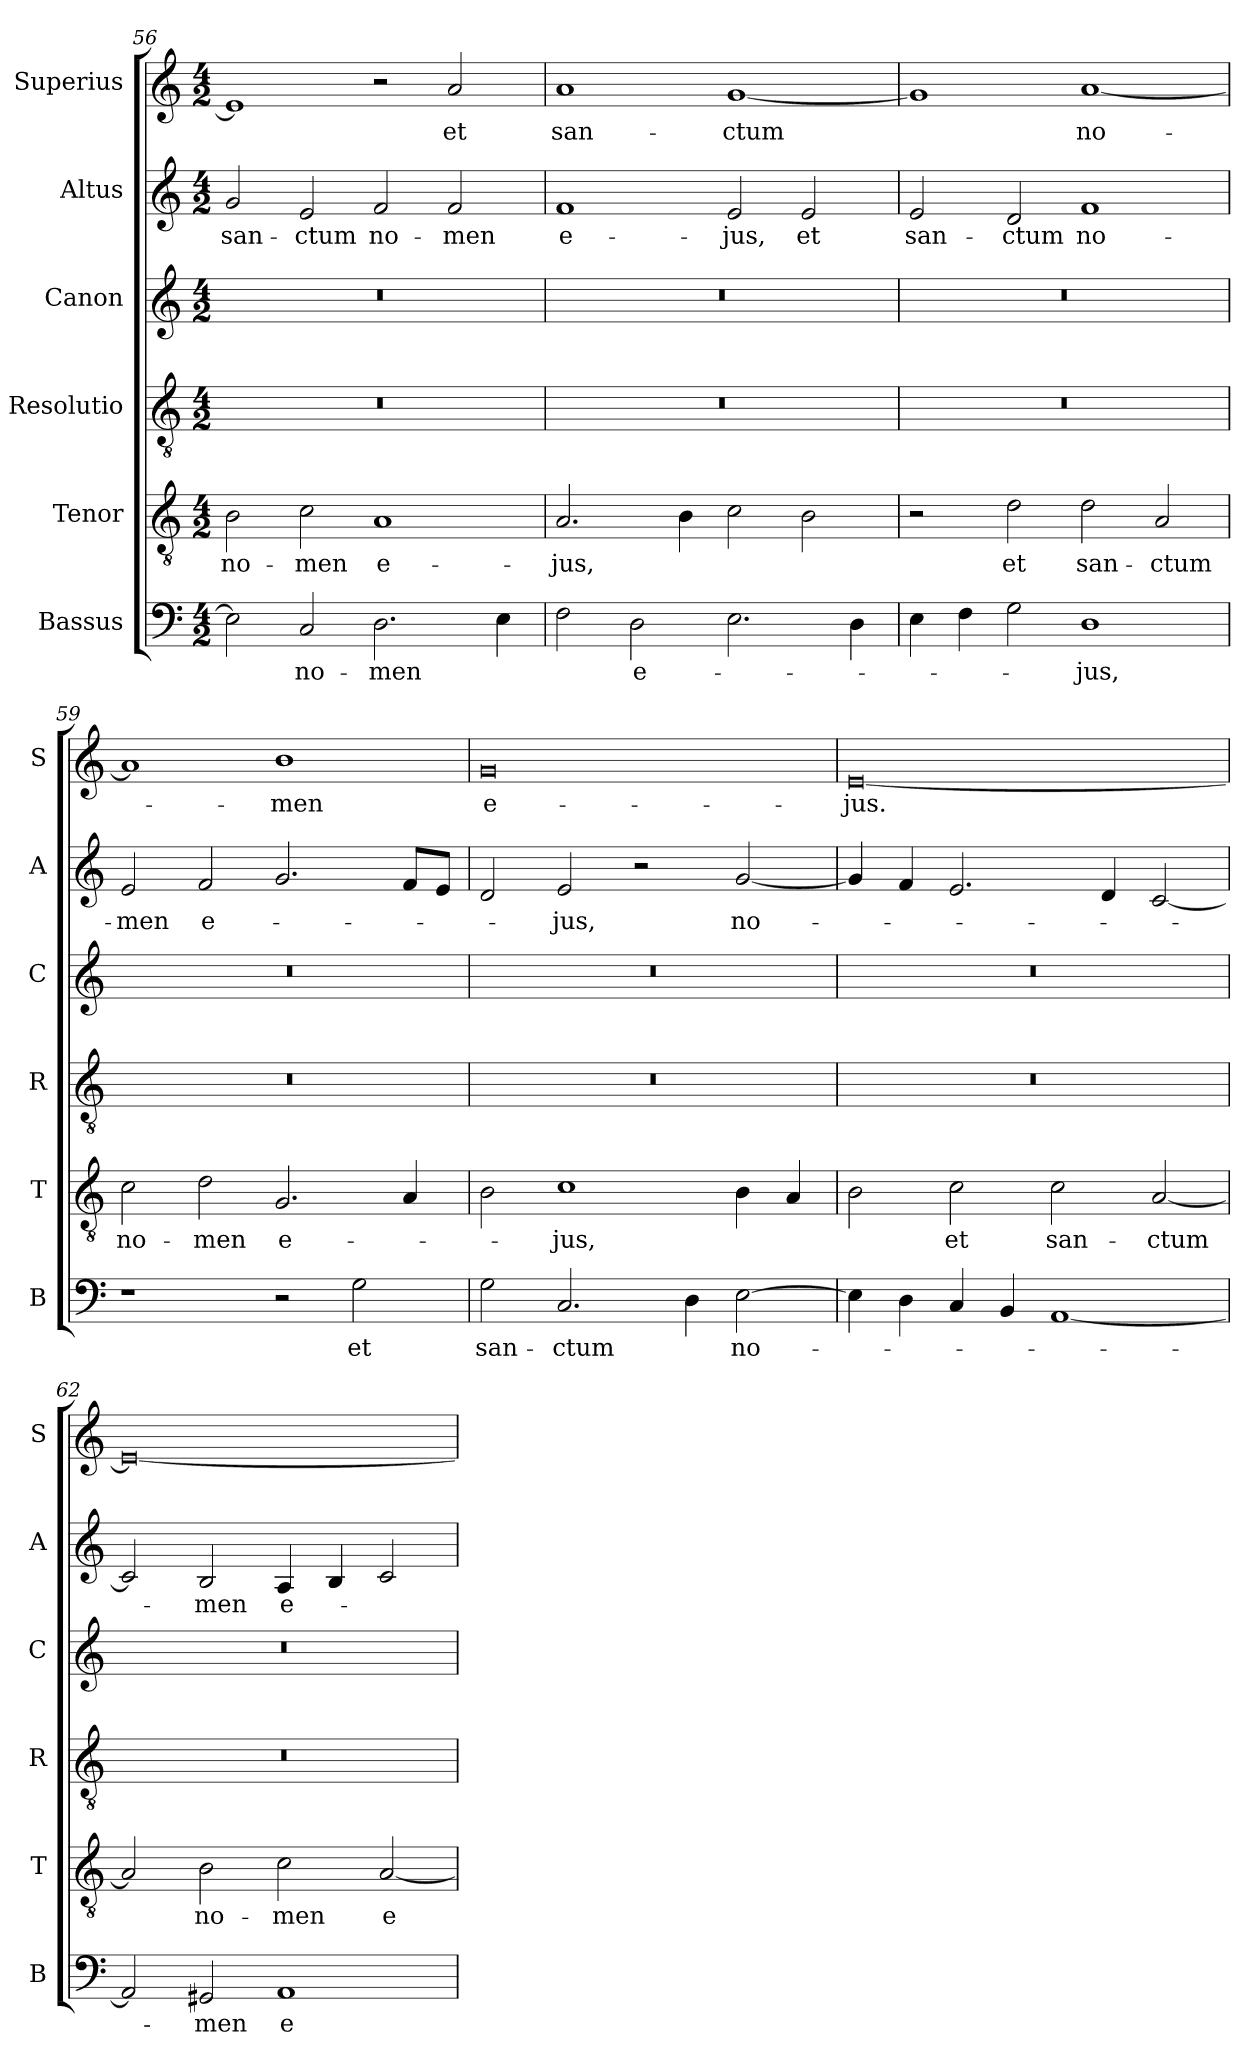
**kern	**text	**kern	**text	**kern	**kern	**kern	**text	**kern	**text
*part6	*part6	*part5	*part5	*part4	*part3	*part2	*part2	*part1	*part1
*staff6	*staff6	*staff5	*staff5	*staff4	*staff3	*staff2	*staff2	*staff1	*staff1
*I"Bassus	*	*I"Tenor	*	*I"Resolutio	*I"Canon	*I"Altus	*	*I"Superius	*
*I'B	*	*I'T	*	*I'R	*I'C	*I'A	*	*I'S	*
*clefF4	*	*clefGv2	*	*clefGv2	*clefG2	*clefG2	*	*clefG2	*
*k[]	*	*k[]	*	*k[]	*k[]	*k[]	*	*k[]	*
*C:	*	*C:	*	*C:	*C:	*C:	*	*C:	*
*M4/2	*	*M4/2	*	*M4/2	*M4/2	*M4/2	*	*M4/2	*
=56	=56	=56	=56	=56	=56	=56	=56	=56	=56
!	!	!	!LO:LY:b	!	!	!	!LO:LY:b	!	!
2E\]	.	2B\	no-	0r	0r	2g/	san-	1e]	.
!	!LO:LY:b	!	!LO:LY:b	!	!	!	!LO:LY:b	!	!
2C/	no-	2c\	-men	.	.	2e/	-ctum	.	.
!	!LO:LY:b	!	!LO:LY:b	!	!	!	!LO:LY:b	!	!
2.D\	-men	1A	e-	.	.	2f/	no-	2r	.
!	!	!	!	!	!	!	!LO:LY:b	!	!LO:LY:b
.	.	.	.	.	.	2f/	-men	2a/	et
4E\	.	.	.	.	.	.	.	.	.
=57	=57	=57	=57	=57	=57	=57	=57	=57	=57
!	!	!	!LO:LY:b	!	!	!	!LO:LY:b	!	!LO:LY:b
2F\	.	2.A/	-jus,	0r	0r	1f	e-	1a	san-
!	!LO:LY:b	!	!	!	!	!	!	!	!
2D\	e-	.	.	.	.	.	.	.	.
.	.	4B\	.	.	.	.	.	.	.
!	!	!	!	!	!	!	!LO:LY:b	!	!LO:LY:b
2.E\	.	2c\	.	.	.	2e/	-jus,	[1g	-ctum
!	!	!	!	!	!	!	!LO:LY:b	!	!
.	.	2B\	.	.	.	2e/	et	.	.
4D\	.	.	.	.	.	.	.	.	.
=58	=58	=58	=58	=58	=58	=58	=58	=58	=58
!	!	!	!	!	!	!	!LO:LY:b	!	!
4E\	.	2r	.	0r	0r	2e/	san-	1g]	.
4F\	.	.	.	.	.	.	.	.	.
!	!	!	!LO:LY:b	!	!	!	!LO:LY:b	!	!
2G\	.	2d\	et	.	.	2d/	-ctum	.	.
!	!LO:LY:b	!	!LO:LY:b	!	!	!	!LO:LY:b	!	!LO:LY:b
1D	-jus,	2d\	san-	.	.	1f	no-	[1a	no-
!	!	!	!LO:LY:b	!	!	!	!	!	!
.	.	2A/	-ctum	.	.	.	.	.	.
!!LO:LB:g=z
=59	=59	=59	=59	=59	=59	=59	=59	=59	=59
!	!	!	!LO:LY:b	!	!	!	!LO:LY:b	!	!
1r	.	2c\	no-	0r	0r	2e/	-men	1a]	.
!	!	!	!LO:LY:b	!	!	!	!LO:LY:b	!	!
.	.	2d\	-men	.	.	2f/	e-	.	.
!	!	!	!LO:LY:b	!	!	!	!	!	!LO:LY:b
2r	.	2.G/	e-	.	.	2.g/	.	1b	-men
!	!LO:LY:b	!	!	!	!	!	!	!	!
2G\	et	.	.	.	.	.	.	.	.
.	.	4A/	.	.	.	8f/L	.	.	.
.	.	.	.	.	.	8e/J	.	.	.
=60	=60	=60	=60	=60	=60	=60	=60	=60	=60
!	!LO:LY:b	!	!	!	!	!	!	!	!LO:LY:b
2G\	san-	2B\	.	0r	0r	2d/	.	0g	e-
!	!LO:LY:b	!	!LO:LY:b	!	!	!	!LO:LY:b	!	!
2.C/	-ctum	1c	-jus,	.	.	2e/	-jus,	.	.
.	.	.	.	.	.	2r	.	.	.
4D\	.	.	.	.	.	.	.	.	.
!	!LO:LY:b	!	!	!	!	!	!LO:LY:b	!	!
[2E\	no-	4B\	.	.	.	[2g/	no-	.	.
.	.	4A/	.	.	.	.	.	.	.
=61	=61	=61	=61	=61	=61	=61	=61	=61	=61
!	!	!	!	!	!	!	!	!	!LO:LY:b
4E\]	.	2B\	.	0r	0r	4g/]	.	[0e	-jus.
4D\	.	.	.	.	.	4f/	.	.	.
!	!	!	!LO:LY:b	!	!	!	!	!	!
4C/	.	2c\	et	.	.	2.e/	.	.	.
4BB/	.	.	.	.	.	.	.	.	.
!	!	!	!LO:LY:b	!	!	!	!	!	!
[1AA	.	2c\	san-	.	.	.	.	.	.
.	.	.	.	.	.	4d/	.	.	.
!	!	!	!LO:LY:b	!	!	!	!	!	!
.	.	[2A/	-ctum	.	.	[2c/	.	.	.
=62	=62	=62	=62	=62	=62	=62	=62	=62	=62
2AA/]	.	2A/]	.	0r	0r	2c/]	.	0e_	.
!	!LO:LY:b	!	!LO:LY:b	!	!	!	!LO:LY:b	!	!
2GG#X/	-men	2B\	no-	.	.	2B/	-men	.	.
!	!LO:LY:b	!	!LO:LY:b	!	!	!	!LO:LY:b	!	!
1AA	e-	2c\	-men	.	.	4A/	e-	.	.
.	.	.	.	.	.	4B/	.	.	.
!	!	!	!LO:LY:b	!	!	!	!	!	!
.	.	[2A/	e-	.	.	2c/	.	.	.
=	=	=	=	=	=	=	=	=	=
*-	*-	*-	*-	*-	*-	*-	*-	*-	*-
